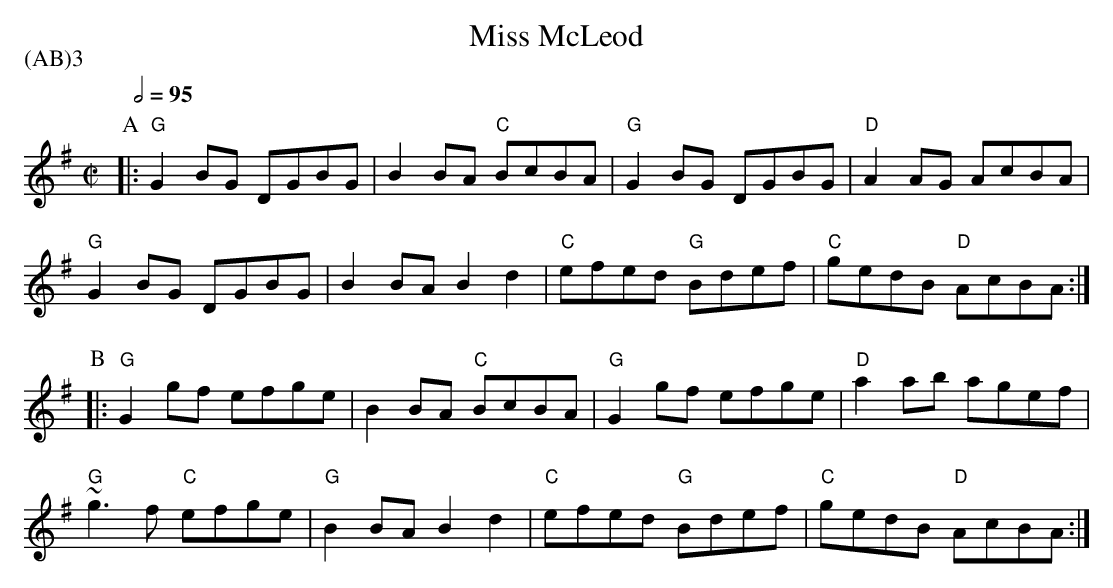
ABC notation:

X:1
T:Miss McLeod
P:(AB)3
M:C|
L:1/8
Q:1/2=95
K:G
[P:A]|:"G"G2BG DGBG|B2BA "C"BcBA|"G"G2BG DGBG|"D"A2AG AcBA|
"G"G2BG DGBG|B2BA B2d2|"C"efed "G"Bdef|"C"gedB "D"AcBA:|
[P:B]|:"G"G2gf efge|B2BA "C"BcBA|"G"G2gf efge|"D"a2ab agef|
"G"~g3f "C"efge|"G"B2BA B2d2|"C"efed "G"Bdef|"C"gedB "D"AcBA:|
